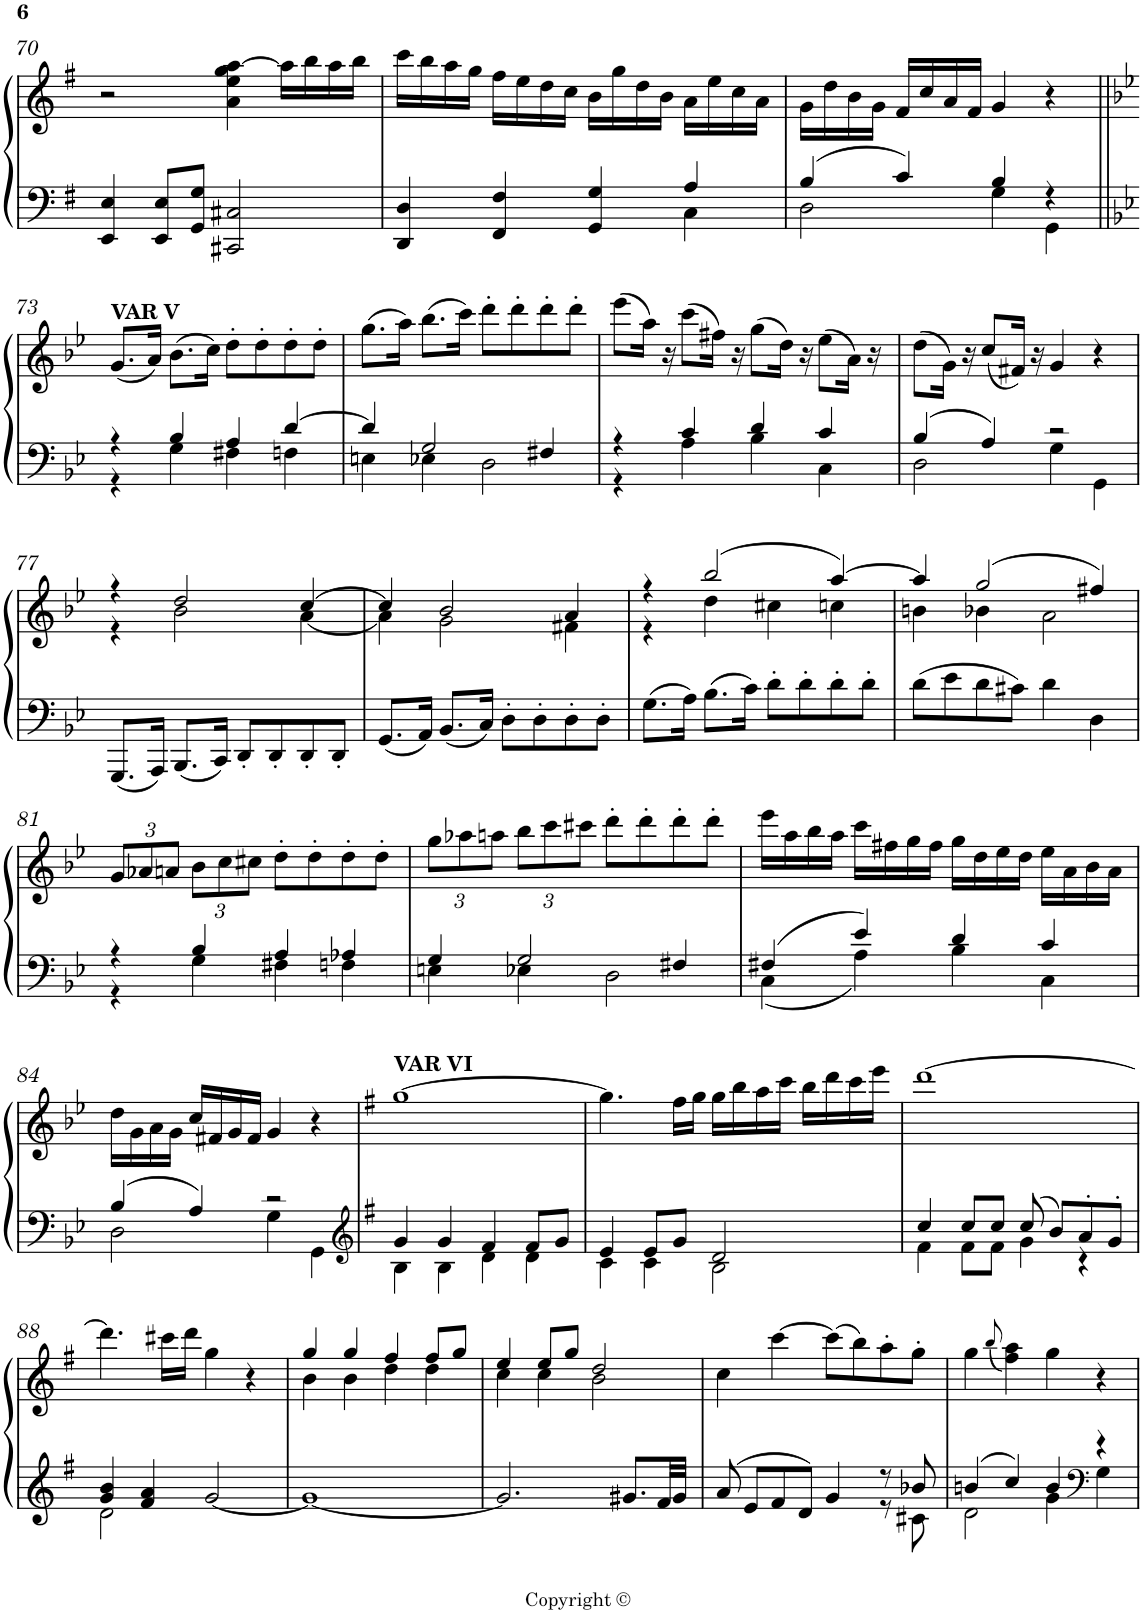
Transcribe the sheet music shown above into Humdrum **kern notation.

**kern	**kern
*part1	*part1
*staff2	*staff1
*I"Piano	*
*I'Pno.	*
!!LO:PB:g=z
*clefF4	*clefG2
*k[f#]	*k[f#]
*G:	*G:
*M2/2	*M2/2
*met(c|)	*met(c|)
=70	=70
4EE/ 4E/	2r
8EE/ 8E/L	.
8GG/ 8G/J	.
2CC#X/ 2C#X/	4a\ 4ee\ 4gg\ [4aa\
.	16aa\LL]
.	16bb\
.	16aa\
.	16bb\JJ
=71	=71
*^	*
4DD/ 4D/	2.ryy	16ccc\LL
.	.	16bb\
.	.	16aa\
.	.	16gg\JJ
4FF#/ 4F#/	.	16ff#\LL
.	.	16ee\
.	.	16dd\
.	.	16cc\JJ
4GG/ 4G/	.	16b\LL
.	.	16gg\
.	.	16dd\
.	.	16b\JJ
4A/	4C\	16a\LL
.	.	16ee\
.	.	16cc\
.	.	16a\JJ
=72	=72	=72
4B/	2D\	16g\LL
.	.	16dd\
.	.	16b\
.	.	16g\JJ
4c/	.	16f#/LL
.	.	16cc/
.	.	16a/
.	.	16f#/JJ
4B/	4G\	4g/
4r	4GG\	4r
!!LO:LB:g=z
=73||	=73||	=73||
*k[b-e-]	*	*k[b-e-]
*g:	*	*g:
!	!	!LO:TX:a:B:t=VAR V
4r	4r	(<8.g/L
.	.	16a/Jk)
4B-/	4G\	(>8.b-\L
.	.	16cc\Jk)
4A/	4F#X\	8dd'\L
.	.	8dd'\
[4d/	4Fn\	8dd'\
.	.	8dd'\J
=74	=74	=74
4d/]	4En\	(>8.gg\L
.	.	16aa\Jk)
2G/	4E-X\	(>8.bb-\L
.	.	16ccc\Jk)
.	2D\	8ddd'\L
.	.	8ddd'\
4F#X/	.	8ddd'\
.	.	8ddd'\J
=75	=75	=75
4r	4r	(>8eee-\L
.	.	16aa\Jk)
.	.	16r
4c/	4A\	(>8ccc\L
.	.	16ff#X\Jk)
.	.	16r
4d/	4B-\	(>8gg\L
.	.	16dd\Jk)
.	.	16r
4c/	4C\	(>8ee-\L
.	.	16a\Jk)
.	.	16r
=76	=76	=76
4B-/	2D\	(>8dd\L
.	.	16g\Jk)
.	.	16r
4A/	.	(<8cc/L
.	.	16f#X/Jk)
.	.	16r
2r	4G\	4g/
.	4GG\	4r
*v	*v	*
!!LO:LB:g=z
=77	=77
*	*^
8.GGG/L	4r	4r
16AAA/Jk	.	.
8.BBB-/L	2dd/	2b-\
16CC/Jk	.	.
8DD'/L	.	.
8DD'/	.	.
8DD'/	[4cc/	[4a\
8DD'/J	.	.
=78	=78	=78
8.GG/L	4cc/]	4a\]
16AA/Jk	.	.
8.BB-/L	2b-/	2g\
16C/Jk	.	.
8D'\L	.	.
8D'\	.	.
8D'\	4a/	4f#X\
8D'\J	.	.
=79	=79	=79
8.G\L	4r	4r
16A\Jk	.	.
8.B-\L	(>2bb-/	4dd\
16c\Jk	.	.
8d'\L	.	4cc#X\
8d'\	.	.
8d'\	[4aa/)	4ccn\
8d'\J	.	.
=80	=80	=80
8d\L	4aa/]	4bn\
8e-\	.	.
8d\	(>2gg/	4b-X\
8c#X\J	.	.
4d\	.	2a\
4D\	4ff#X/)	.
*	*v	*v
!!LO:LB:g=z
=81	=81
*^	*
*	*	*Xbrackettup
4r	4r	12g/L
.	.	12a-X/
.	.	12an/J
4B-/	4G\	12b-\L
.	.	12cc\
.	.	12cc#X\J
4A/	4F#X\	8dd'\L
.	.	8dd'\
4A-X/	4Fn\	8dd'\
.	.	8dd'\J
=82	=82	=82
4G/	4En\	12gg\L
.	.	12aa-X\
.	.	12aan\J
2G/	4E-X\	12bb-\L
.	.	12ccc\
.	.	12ccc#X\J
.	2D\	8ddd'\L
.	.	8ddd'\
4F#X/	.	8ddd'\
.	.	8ddd'\J
=83	=83	=83
4F#X/	4C\	16eee-\LL
.	.	16aa\
.	.	16bb-\
.	.	16aa\JJ
4e-/	4A\	16ccc\LL
.	.	16ff#X\
.	.	16gg\
.	.	16ff#\JJ
4d/	4B-\	16gg\LL
.	.	16dd\
.	.	16ee-\
.	.	16dd\JJ
4c/	4C\	16ee-\LL
.	.	16a\
.	.	16b-\
.	.	16a\JJ
!!LO:LB:g=z
=84	=84	=84
4B-/	2D\	16dd\LL
.	.	16g\
.	.	16a\
.	.	16g\JJ
4A/	.	16cc/LL
.	.	16f#X/
.	.	16g/
.	.	16f#/JJ
2r	4G\	4g/
.	4GG\	4r
=85	=85	=85
*clefG2	*	*
*k[f#]	*	*k[f#]
*G:	*	*G:
!	!	!LO:TX:a:B:t=VAR VI
4g/	4B\	[1gg
4g/	4B\	.
4f#/	4d\	.
8f#/L	4d\	.
8g/J	.	.
=86	=86	=86
4e/	4c\	4.gg\]
8e/L	4c\	.
8g/J	.	16ff#\LL
.	.	16gg\JJ
2d/	2B\	16gg\LL
.	.	16bb\
.	.	16aa\
.	.	16ccc\JJ
.	.	16bb\LL
.	.	16ddd\
.	.	16ccc\
.	.	16eee\JJ
=87	=87	=87
4cc/	4f#\	[1ddd
8cc/L	8f#\L	.
8cc/J	8f#\J	.
8cc/	4g\	.
8b/L	.	.
8a'/	4r	.
8g'/J	.	.
!!LO:LB:g=z
=88	=88	=88
4g/ 4b/	2d\	4.ddd\]
4f#/ 4a/	.	.
.	.	16ccc#X\LL
.	.	16ddd\JJ
[2g/	2ryy	4gg\
.	.	4r
*v	*v	*
=89	=89
*	*^
1g_	4gg/	4b\
.	4gg/	4b\
.	4ff#/	4dd\
.	8ff#/L	4dd\
.	8gg/J	.
=90	=90	=90
2.g/]	4ee/	4cc\
.	8ee/L	4cc\
.	8gg/J	.
.	2dd/	2b\
8.g#X/L	.	.
32f#/LL	.	.
32g#/JJJ	.	.
*	*v	*v
=91	=91
*^	*
8a/	2ryy	4cc\
8e/L	.	.
8f#/	.	[4ccc\
8d/J	.	.
4g/	4ryy	(>8ccc\L]
.	.	8bb\)
8r	8r	8aa'\
8b-X/	8c#X\	8gg'\J
=92	=92	=92
4bn/	2d\	4gg\
.	.	(<8qbb/
4cc/	.	4ff#\ 4aa\)
4b/	4g\	4gg\
*clefF4	*	*
4r	4G\	4r
*v	*v	*
=	=
*-	*-
